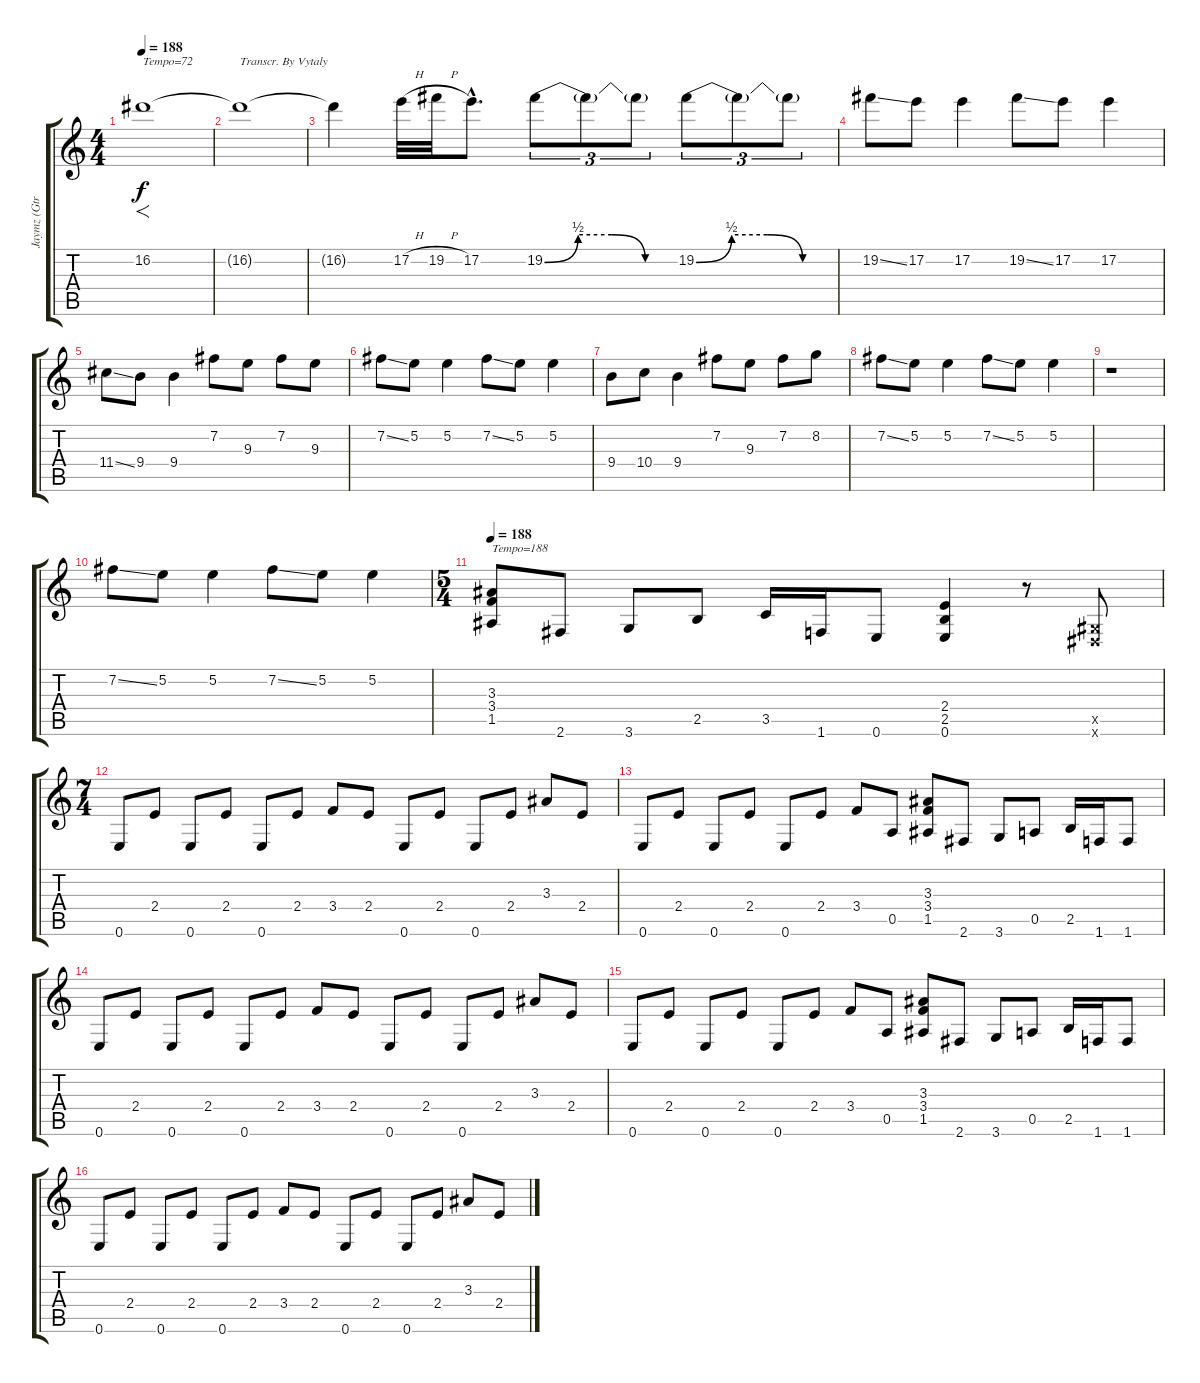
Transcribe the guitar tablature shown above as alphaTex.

\track ("Jaymz (Gtr 1)" "Jaymz (Gtr") {instrument distortionguitar}
\staff {score tabs}
\tuning (E4 B3 G3 D3 A2 E2) {hide}
\ts (4 4)
\tempo 188
\tempo 72
\tempo 188
\clef g2
\ks c
16.2.1{f txt "Tempo=72" dy f instrument distortionguitar} |
16.2{t}.1{txt "Transcr. By Vytaly"} |
16.2{t}.4 17.2{h}.32 19.2{h}.32 17.2{hac}.8{d} 19.2{be (custom 0 0 15 2 30 2 45 0 60 0)}.8{tu (3 2)} 19.2{t}.8{tu (3 2)} 19.2{t}.8{tu (3 2)} 19.2{be (custom 0 0 15 2 30 2 45 0 60 0)}.8{tu (3 2)} 19.2{t}.8{tu (3 2)} 19.2{t}.8{tu (3 2)} |
19.2{ss}.8 17.2.8 17.2.4 19.2{ss}.8 17.2.8 17.2.4 |
11.4{ss}.8 9.4.8 9.4.4 7.2.8 9.3.8 7.2.8 9.3.8 |
7.2{ss}.8 5.2.8 5.2.4 7.2{ss}.8 5.2.8 5.2.4 |
9.4.8 10.4.8 9.4.4 7.2.8 9.3.8 7.2.8 8.2.8 |
7.2{ss}.8 5.2.8 5.2.4 7.2{ss}.8 5.2.8 5.2.4 |
r.1 |
7.2{ss}.8 5.2.8 5.2.4 7.2{ss}.8 5.2.8 5.2.4 |
\ts (5 4)
\tempo 188
(3.3 3.4 1.5).8{txt "Tempo=188"} 2.6.8 3.6.8 2.5.8 3.5.16 1.6.16 0.6.8 (2.4 2.5 0.6).4 r.8 (-1.5{x} -1.6{x}).8 |
\ts (7 4)
0.6.8 2.4.8 0.6.8 2.4.8 0.6.8 2.4.8 3.4.8 2.4.8 0.6.8 2.4.8 0.6.8 2.4.8 3.3.8 2.4.8 |
0.6.8 2.4.8 0.6.8 2.4.8 0.6.8 2.4.8 3.4.8 0.5.8 (3.3 3.4 1.5).8 2.6.8 3.6.8 0.5.8 2.5.16 1.6.16 1.6.8 |
0.6.8 2.4.8 0.6.8 2.4.8 0.6.8 2.4.8 3.4.8 2.4.8 0.6.8 2.4.8 0.6.8 2.4.8 3.3.8 2.4.8 |
0.6.8 2.4.8 0.6.8 2.4.8 0.6.8 2.4.8 3.4.8 0.5.8 (3.3 3.4 1.5).8 2.6.8 3.6.8 0.5.8 2.5.16 1.6.16 1.6.8 |
0.6.8 2.4.8 0.6.8 2.4.8 0.6.8 2.4.8 3.4.8 2.4.8 0.6.8 2.4.8 0.6.8 2.4.8 3.3.8 2.4.8
